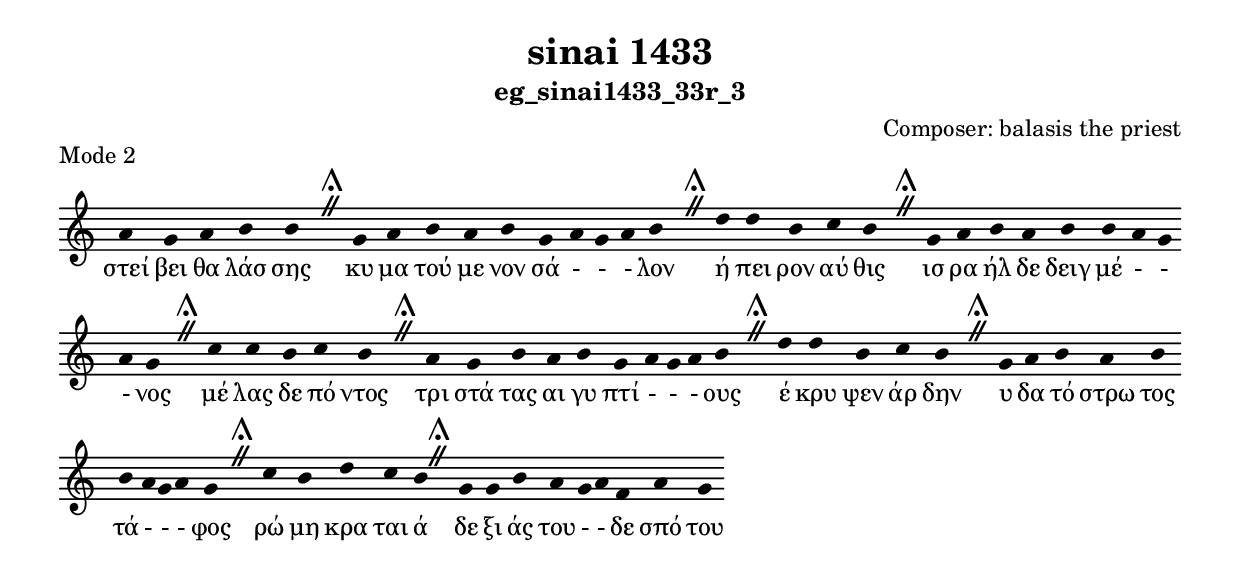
\include "gregorian.ly"

	\header {
 	  title = "sinai 1433"
	  subtitle = "eg_sinai1433_33r_3"
	  composer = "Composer: balasis the priest"
	  piece = "Mode 2"
	}

	chant = {
	  a'4 g'4 a'4 b'4 b'4 \divisioMaior
 g'4 a'4 b'4 a'4 b'4 g'4 a'4 g'4 a'4 b'4 \divisioMaior
 d''4 d''4 b'4 c''4 b'4 \divisioMaior
 g'4 a'4 b'4 a'4 b'4 b'4 a'4 g'4 a'4 g'4 \divisioMaior
 c''4 c''4 b'4 c''4 b'4 \divisioMaior
 a'4 g'4 b'4 a'4 b'4 g'4 a'4 g'4 a'4 b'4 \divisioMaior
 d''4 d''4 b'4 c''4 b'4 \divisioMaior
 g'4 a'4 b'4 a'4 b'4 b'4 a'4 g'4 a'4 g'4 \divisioMaior
 c''4 b'4 d''4 c''4 b'4 \divisioMaior
 g'4 g'4 b'4 a'4 g'4 a'4 f'4 a'4 g'4\finalis
	}

	verba = \lyricmode {στεί βει θα λάσ σης 
κυ μα τού με νον σά -  -  - λον 
ή πει ρον αύ θις 
ισ ρα ήλ δε δειγ μέ -  -  - νος 
μέ λας δε πό ντος 
τρι στά τας αι γυ πτί -  -  - ους 
έ κρυ ψεν άρ δην 
υ δα τό στρω τος τά -  -  - φος 
ρώ μη κρα ται ά 
δε ξι άς του -  - δε σπό του 
	}


	\score {
	  \new Staff <<
	  \new Voice = "melody" \chant
	  \new Lyrics = "one" \lyricsto melody \verba
	  >>
	  \layout {
	    \context {
	      \Staff
	      \remove "Time_signature_engraver"
	      \remove "Bar_engraver"
	    }
	    \context {
	      \Voice
	      \remove "Stem_engraver"
	    }
	  }
	}